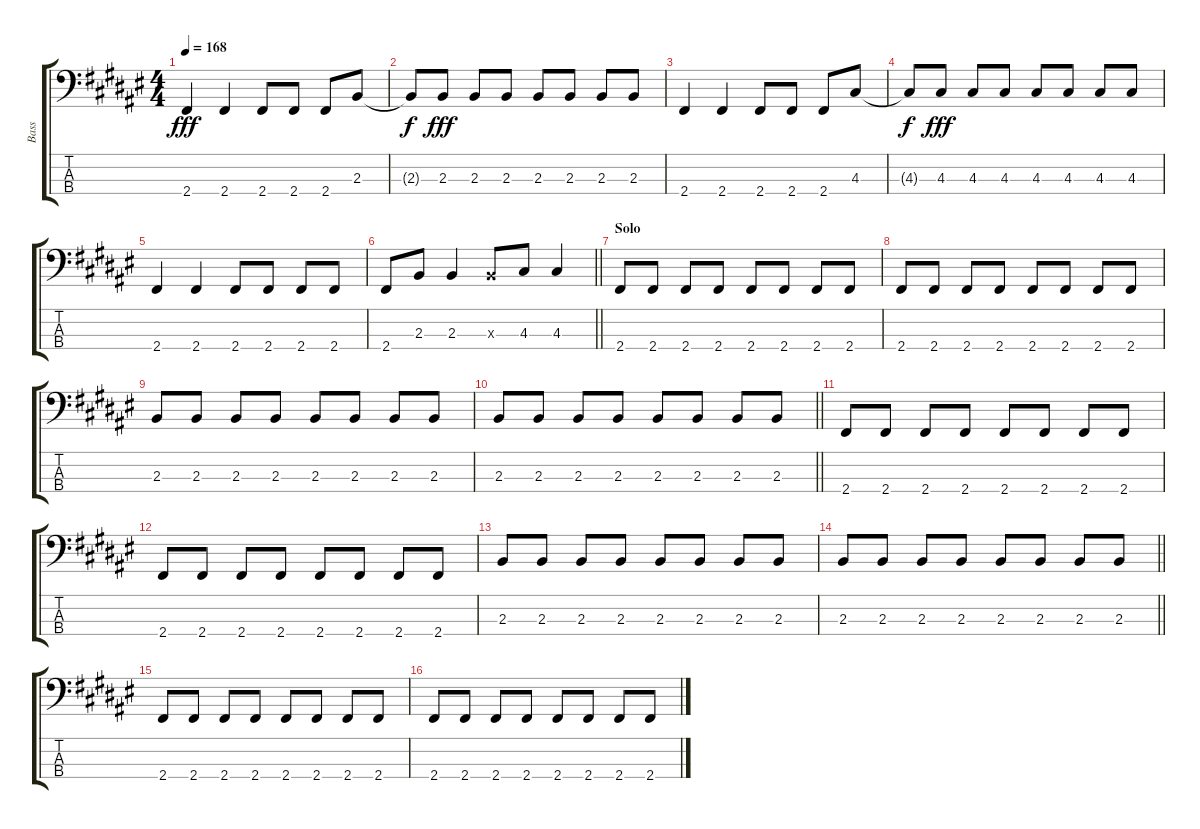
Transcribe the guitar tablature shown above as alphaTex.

\track ("Bass" "Bass") {instrument electricbassfinger}
\staff {score tabs}
\tuning (G2 D2 A1 E1) {hide}
\ts (4 4)
\tempo 168
\clef f4
\ks f#
2.4.4{dy fff} 2.4.4 2.4.8 2.4.8 2.4.8 2.3.8 |
2.3{t}.8{dy f} 2.3.8{dy fff} 2.3.8 2.3.8 2.3.8 2.3.8 2.3.8 2.3.8 |
2.4.4 2.4.4 2.4.8 2.4.8 2.4.8 4.3.8 |
4.3{t}.8{dy f} 4.3.8{dy fff} 4.3.8 4.3.8 4.3.8 4.3.8 4.3.8 4.3.8 |
2.4.4 2.4.4 2.4.8 2.4.8 2.4.8 2.4.8 |
\barLineRight lightlight
2.4.8 2.3.8 2.3.4 2.3{x}.8 4.3.8 4.3.4 |
\section ("" "Solo")
2.4.8 2.4.8 2.4.8 2.4.8 2.4.8 2.4.8 2.4.8 2.4.8 |
2.4.8 2.4.8 2.4.8 2.4.8 2.4.8 2.4.8 2.4.8 2.4.8 |
2.3.8 2.3.8 2.3.8 2.3.8 2.3.8 2.3.8 2.3.8 2.3.8 |
\barLineRight lightlight
2.3.8 2.3.8 2.3.8 2.3.8 2.3.8 2.3.8 2.3.8 2.3.8 |
2.4.8 2.4.8 2.4.8 2.4.8 2.4.8 2.4.8 2.4.8 2.4.8 |
2.4.8 2.4.8 2.4.8 2.4.8 2.4.8 2.4.8 2.4.8 2.4.8 |
2.3.8 2.3.8 2.3.8 2.3.8 2.3.8 2.3.8 2.3.8 2.3.8 |
\barLineRight lightlight
2.3.8 2.3.8 2.3.8 2.3.8 2.3.8 2.3.8 2.3.8 2.3.8 |
2.4.8 2.4.8 2.4.8 2.4.8 2.4.8 2.4.8 2.4.8 2.4.8 |
2.4.8 2.4.8 2.4.8 2.4.8 2.4.8 2.4.8 2.4.8 2.4.8
